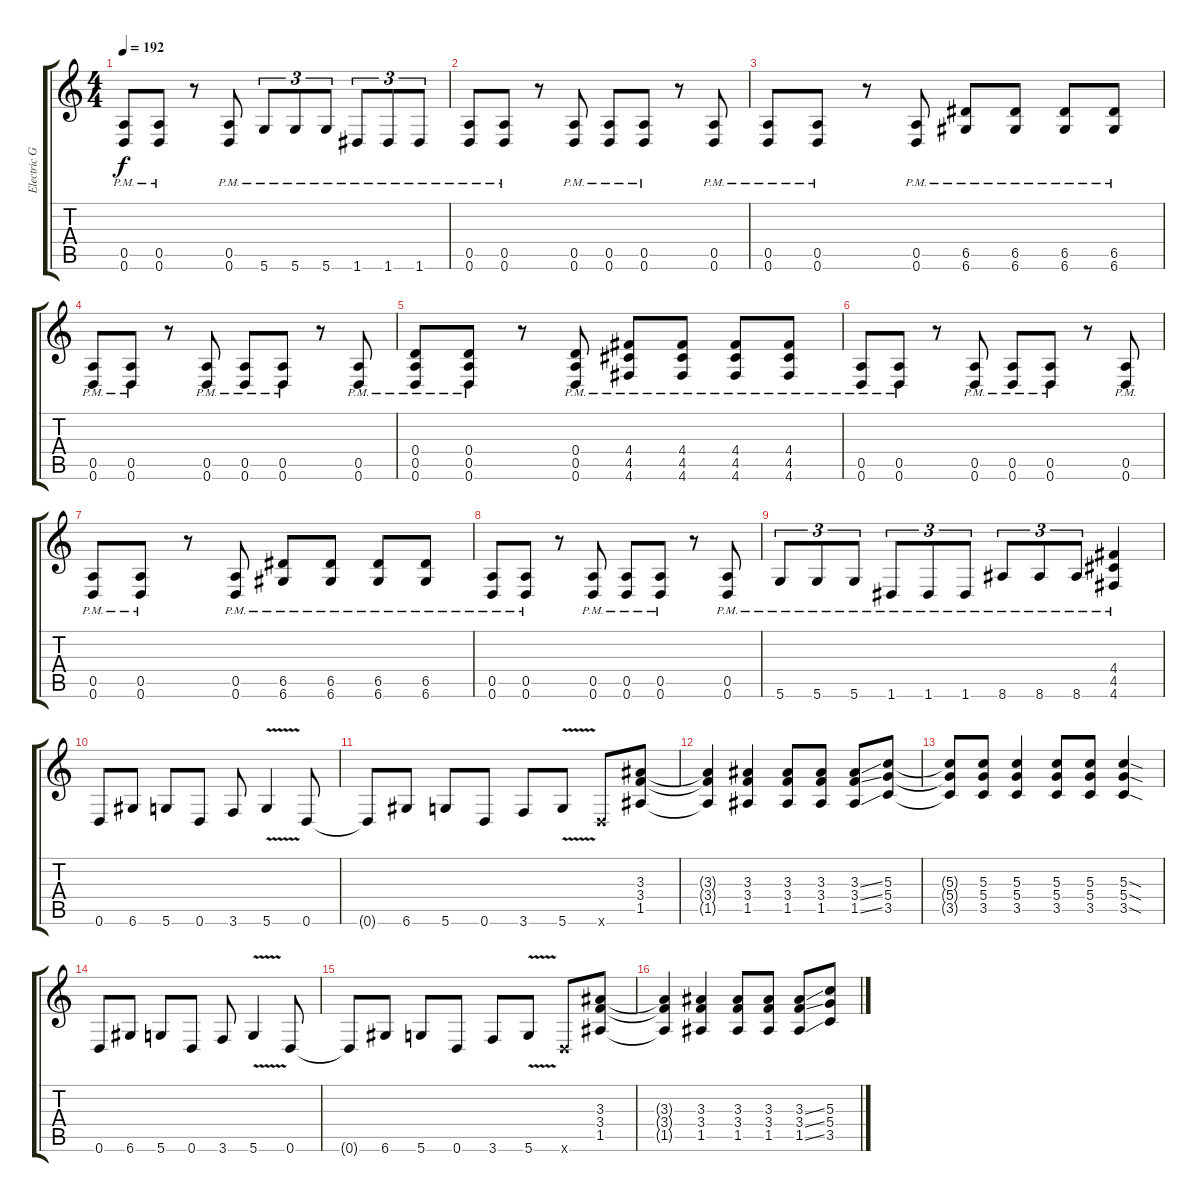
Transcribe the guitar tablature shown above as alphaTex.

\track ("Electric Guitar" "Electric G") {instrument distortionguitar}
\staff {score tabs}
\tuning (E4 B3 G3 D3 A2 D2) {hide}
\ts (4 4)
\tempo 192
\clef g2
\ks c
(0.5{pm} 0.6{pm}).8{dy f} (0.5{pm} 0.6{pm}).8 r.8 (0.5{pm} 0.6{pm}).8 5.6{pm}.8{tu (3 2)} 5.6{pm}.8{tu (3 2)} 5.6{pm}.8{tu (3 2)} 1.6{pm}.8{tu (3 2)} 1.6{pm}.8{tu (3 2)} 1.6{pm}.8{tu (3 2)} |
(0.5{pm} 0.6{pm}).8 (0.5{pm} 0.6{pm}).8 r.8 (0.5{pm} 0.6{pm}).8 (0.5{pm} 0.6{pm}).8 (0.5{pm} 0.6{pm}).8 r.8 (0.5{pm} 0.6{pm}).8 |
(0.5{pm} 0.6{pm}).8 (0.5{pm} 0.6{pm}).8 r.8 (0.5{pm} 0.6{pm}).8 (6.5{pm} 6.6{pm}).8 (6.5{pm} 6.6{pm}).8 (6.5{pm} 6.6{pm}).8 (6.5{pm} 6.6{pm}).8 |
(0.5{pm} 0.6{pm}).8 (0.5{pm} 0.6{pm}).8 r.8 (0.5{pm} 0.6{pm}).8 (0.5{pm} 0.6{pm}).8 (0.5{pm} 0.6{pm}).8 r.8 (0.5{pm} 0.6{pm}).8 |
(0.4{pm} 0.5{pm} 0.6{pm}).8 (0.4{pm} 0.5{pm} 0.6{pm}).8 r.8 (0.4{pm} 0.5{pm} 0.6{pm}).8 (4.4{pm} 4.5{pm} 4.6{pm}).8 (4.4{pm} 4.5{pm} 4.6{pm}).8 (4.4{pm} 4.5{pm} 4.6{pm}).8 (4.4{pm} 4.5{pm} 4.6{pm}).8 |
(0.5{pm} 0.6{pm}).8 (0.5{pm} 0.6{pm}).8 r.8 (0.5{pm} 0.6{pm}).8 (0.5{pm} 0.6{pm}).8 (0.5{pm} 0.6{pm}).8 r.8 (0.5{pm} 0.6{pm}).8 |
(0.5{pm} 0.6{pm}).8 (0.5{pm} 0.6{pm}).8 r.8 (0.5{pm} 0.6{pm}).8 (6.5{pm} 6.6{pm}).8 (6.5{pm} 6.6{pm}).8 (6.5{pm} 6.6{pm}).8 (6.5{pm} 6.6{pm}).8 |
(0.5{pm} 0.6{pm}).8 (0.5{pm} 0.6{pm}).8 r.8 (0.5{pm} 0.6{pm}).8 (0.5{pm} 0.6{pm}).8 (0.5{pm} 0.6{pm}).8 r.8 (0.5{pm} 0.6{pm}).8 |
5.6{pm}.8{tu (3 2)} 5.6{pm}.8{tu (3 2)} 5.6{pm}.8{tu (3 2)} 1.6{pm}.8{tu (3 2)} 1.6{pm}.8{tu (3 2)} 1.6{pm}.8{tu (3 2)} 8.6{pm}.8{tu (3 2)} 8.6{pm}.8{tu (3 2)} 8.6{pm}.8{tu (3 2)} (4.4{pm} 4.5{pm} 4.6{pm}).4 |
0.6.8 6.6.8 5.6.8 0.6.8 3.6.8 5.6{v}.4 0.6.8 |
0.6{t}.8 6.6.8 5.6.8 0.6.8 3.6.8 5.6{v}.8 0.6{x}.8 (3.3 3.4 1.5).8 |
(3.3{t} 3.4{t} 1.5{t}).4 (3.3 3.4 1.5).4 (3.3 3.4 1.5).8 (3.3 3.4 1.5).8 (3.3{ss} 3.4{ss} 1.5{ss}).8 (5.3 5.4 3.5).8 |
(5.3{t} 5.4{t} 3.5{t}).8 (5.3 5.4 3.5).8 (5.3 5.4 3.5).4 (5.3 5.4 3.5).8 (5.3 5.4 3.5).8 (5.3{sod} 5.4{sod} 3.5{sod}).4 |
0.6.8 6.6.8 5.6.8 0.6.8 3.6.8 5.6{v}.4 0.6.8 |
0.6{t}.8 6.6.8 5.6.8 0.6.8 3.6.8 5.6{v}.8 0.6{x}.8 (3.3 3.4 1.5).8 |
(3.3{t} 3.4{t} 1.5{t}).4 (3.3 3.4 1.5).4 (3.3 3.4 1.5).8 (3.3 3.4 1.5).8 (3.3{ss} 3.4{ss} 1.5{ss}).8 (5.3 5.4 3.5).8
